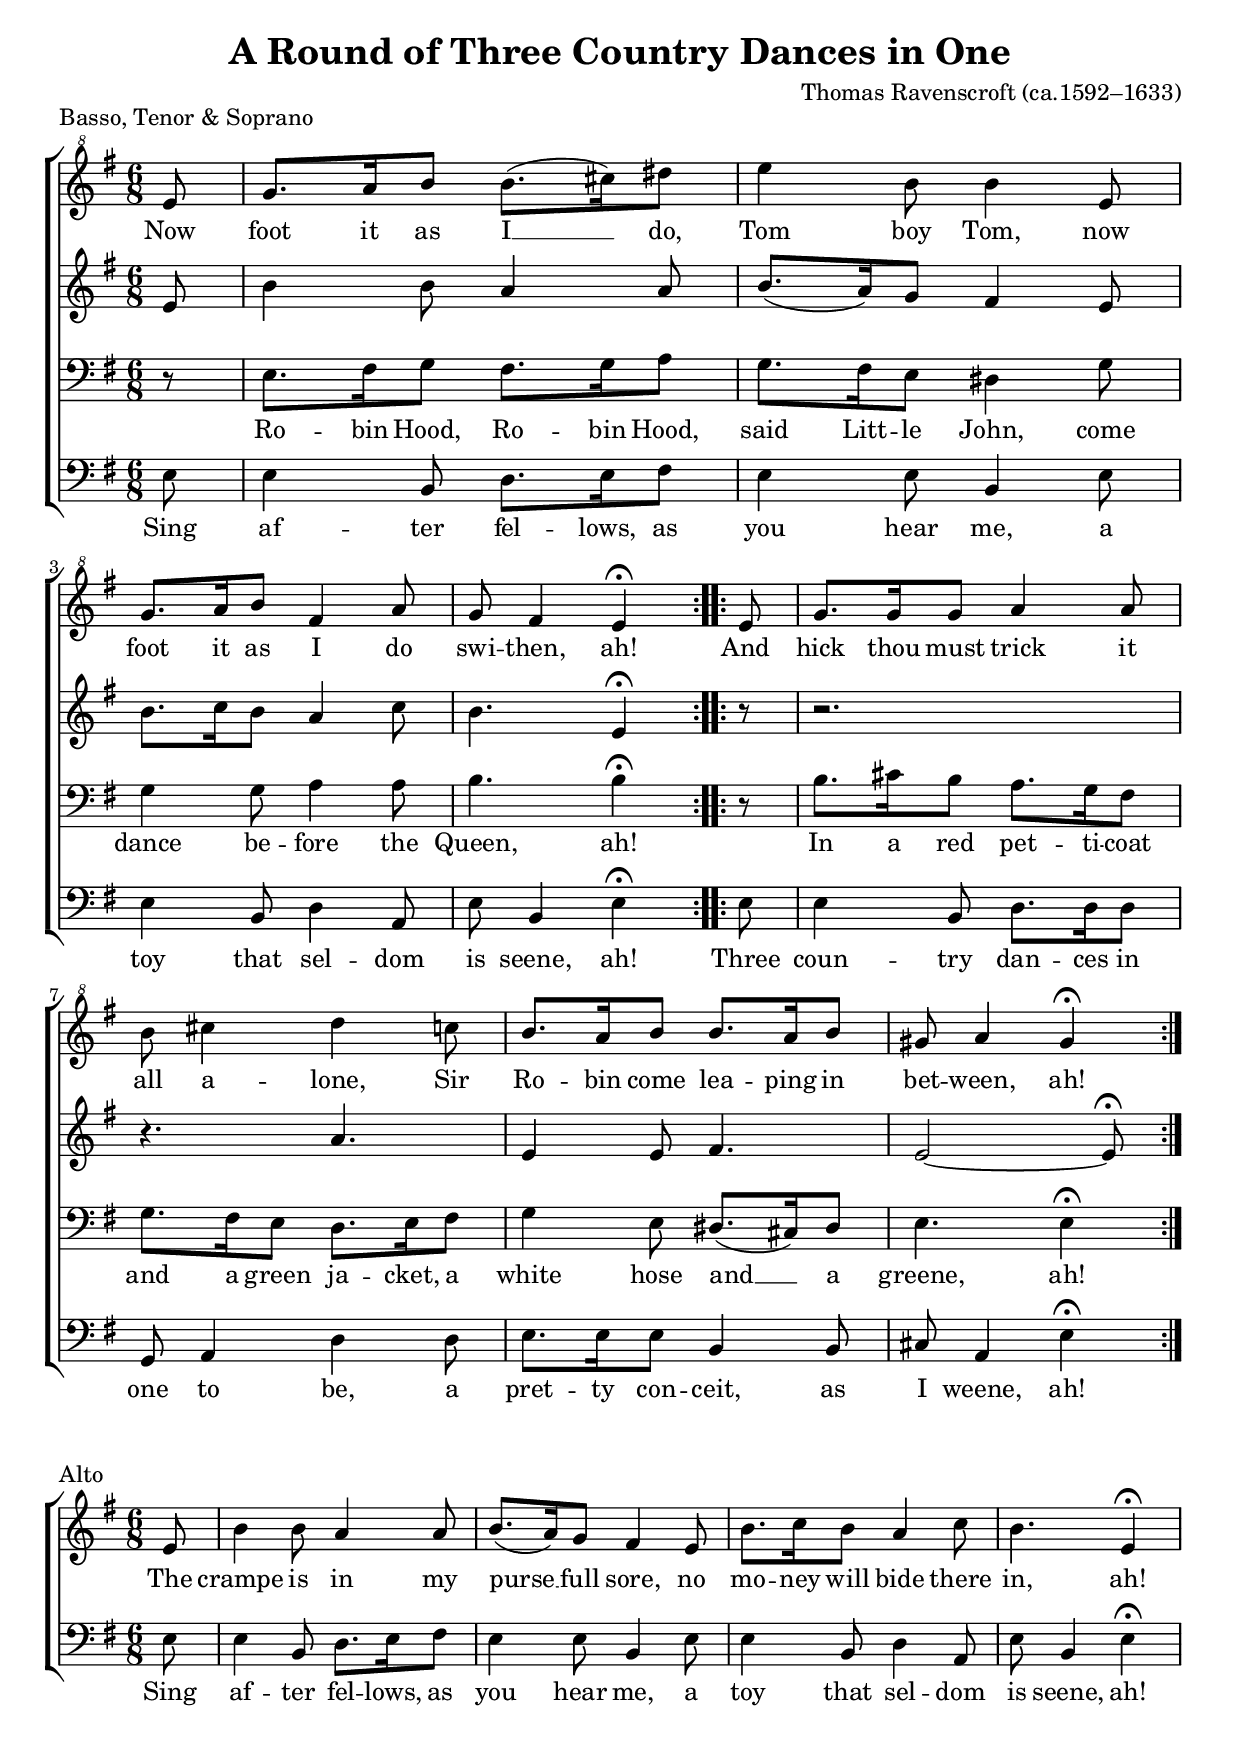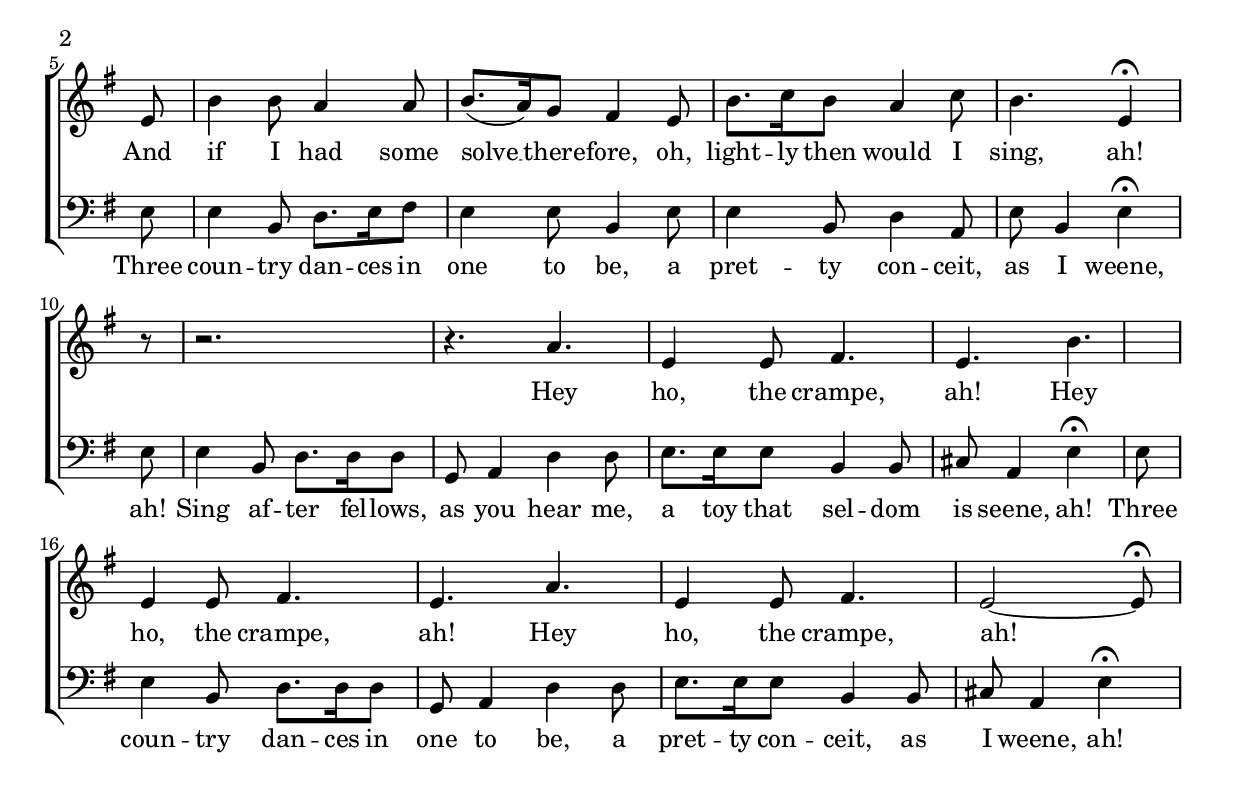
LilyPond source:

\version "2.6.0"

global = {
	\clef treble
	\key e \minor
	\time 6/8
}

soprano = \relative c'' {
	\set Staff.midiInstrument = "violin"
	\clef "treble^8"
	\repeat volta 2 {
		\partial 8 e8
		g8. a16 b8 b8.( cis16) dis8 |
		e4 b8 b4 e,8 |
		g8. a16 b8 fis4 a8 
		\partial 8*5 g8 fis4 e4\fermata
	}
	\repeat volta 2 {
		\partial 8 e8
		g8. g16 g8 a4 a8 |
		b8 cis4 d4 c8 |
		b8. a16 b8 b8. a16 b8 
		\partial 8*5 gis8 a4 gis4\fermata
	}
}

alto = \relative c' {
	\set Staff.midiInstrument = "viola"
%{ 	\repeat volta 2 {
		\partial 8 e8
		b'4 b8 a4 a8 |
		b8.( a16) g8 fis4 e8 |
		b'8. c16 b8 a4 c8 
		\partial 8*5 b4. e,4\fermata
	}
 %}
	\partial 8 e8
	b'4 b8 a4 a8 |
	b8.( a16) g8 fis4 e8 |
	b'8. c16 b8 a4 c8 
	\partial 8*5 b4. e,4\fermata
	\partial 8 e8
	b'4 b8 a4 a8 |
	b8.( a16) g8 fis4 e8 |
	b'8. c16 b8 a4 c8 
	\partial 8*5 b4. e,4\fermata
 	\partial 8 r8
	r2. |
	r4. a4. |
	e4 e8 fis4. |
	e4. b' |
	e,4 e8 fis4. |
	e a |
	e4 e8 fis4. 
	\partial 8*5 e2~ e8\fermata
}

fakealto = \relative c' {
	\set Staff.midiInstrument = "viola"
 	\repeat volta 2 {
		\partial 8 e8
		b'4 b8 a4 a8 |
		b8.( a16) g8 fis4 e8 |
		b'8. c16 b8 a4 c8 
		\partial 8*5 b4. e,4\fermata
	}
 	\partial 8 r8
	r2. |
	r4. a4. |
	e4 e8 fis4. |
	%e4. b |
	%e4 e8 fis4. |
	%e a |
	%e4 e8 fis4. 
	\partial 8*5 e2~ e8\fermata
}

tenor = \relative c {
	\clef bass
	\set Staff.midiInstrument = "cello"
	\repeat volta 2 {
		\partial 8 r8
		e8. fis16 g8 fis8. g16 a8 |
		g8. fis16 e8 dis4 g8 |
		g4 g8 a4 a8 
		\partial 8*5 b4. b4\fermata
	}
	\repeat volta 2 {
		\partial 8 r8
		b8. cis16 b8 a8. g16 fis8 |
		g8. fis16 e8 d8. e16 fis8 |
		g4 e8 dis8.( cis16) dis8 
		\partial 8*5 e4. e4\fermata
	}
}

basso = \relative c {
	\clef bass
	\set Staff.midiInstrument = "contrabass"
	\repeat volta 2 {
		\partial 8 e8
		e4 b8 d8. e16 fis8 |
		e4 e8 b4 e8 |
		e4 b8 d4 a8
		\partial 8*5 e'8 b4 e4\fermata
	}
	\repeat volta 2 {
		\partial 8 e8
		e4 b8 d8. d16 d8 |
		g,8 a4 d4 d8 |
		e8. e16 e8 b4 b8
		\partial 8*5 cis8 a4 e'4\fermata
	}
}

textSoprano = \lyricmode {
	Now foot it as I __ do, Tom boy Tom,
	now foot it as I do swi -- then, ah!
	And hick thou must trick it all a -- lone,
	Sir Ro -- bin come lea -- ping in bet -- ween, ah!
}

textAlto = \lyricmode {
	The crampe is in my purse __ full sore,
	no mo -- ney will bide there in, ah!
	And if I had some solve __ there -- fore,
	oh, light -- ly then would I sing, ah!
	%(Pause)
	Hey ho, the crampe, ah!
	Hey ho, the crampe, ah!
	Hey ho, the crampe, ah!
}

textTenor = \lyricmode {
	Ro -- bin Hood, Ro -- bin Hood, said Litt -- le John,
	come dance be -- fore the Queen, ah!
	In a red pet -- ti -- coat and a green ja -- cket,
	a white hose and __ a greene, ah!
}

textBasso = \lyricmode {
	Sing af -- ter fel -- lows, as you hear me,
	a toy that sel -- dom is seene, ah!
	Three coun -- try dan -- ces in one to be,
	a pret -- ty con -- ceit, as I weene, ah!
}

% Papier-Ausgabe
\book {
	\header{
		title = "A Round of Three Country Dances in One"
		composer = "Thomas Ravenscroft (ca.1592–1633)"
	%	instrument = "2 voc + git"
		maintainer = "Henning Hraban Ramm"
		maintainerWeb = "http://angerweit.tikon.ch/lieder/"
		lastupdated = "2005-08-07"
	}
	% Sopran, Tenor und Bass (mit Wiederholungen)
	\score {
		\header { piece = "Basso, Tenor & Soprano" }
		\context ChoirStaff <<
			\context Staff = one <<
				\context Voice = sopranos { \global \soprano }
				\lyricsto sopranos \new Lyrics \textSoprano
			>>
			\context Staff = two <<
				\context Voice = altos { \global \fakealto }
			>>
			\context Staff = three <<
				\context Voice = tenors { \global \tenor }
				\lyricsto tenors \new Lyrics \textTenor
			>>
			\context Staff = four <<
				\context Voice = bassos { \global \basso }
				\lyricsto bassos \new Lyrics \textBasso
			>>
		>>
		\layout { 
			indent = 0\cm
			raggedbottom = ##t
		}
	}
	% Alt (durchkomponiert)
	\score {
		\header { piece = "Alto" }
		\unfoldRepeats \context ChoirStaff <<
			\context Staff = two <<
				\context Voice = altos { \global \alto }
				\lyricsto altos \new Lyrics \textAlto
			>>
			\context Staff = four <<
				\context Voice = bassos { \global \basso }
				\lyricsto bassos \new Lyrics { \textBasso \textBasso }
			>>
		>>
		\layout { 
			indent = 0\cm
		}
	}
%{ 	% MIDI
	\score { \unfoldRepeats {
		\context Staff = "One" <<
			\global
			\context Voice = "Sopran" \soprano
			
			\context Voice = "Tenor" \tenor
			\context Voice = "Bass" \basso
		>>
		\context Staff = "Two" <<
			\global
			\context Voice = "Alt" \alto
		>>
		}
		\midi{ \tempo 4=80 }
	}
 %}}


%%% Local Variables:
%%% coding: utf-8
%%% End:

